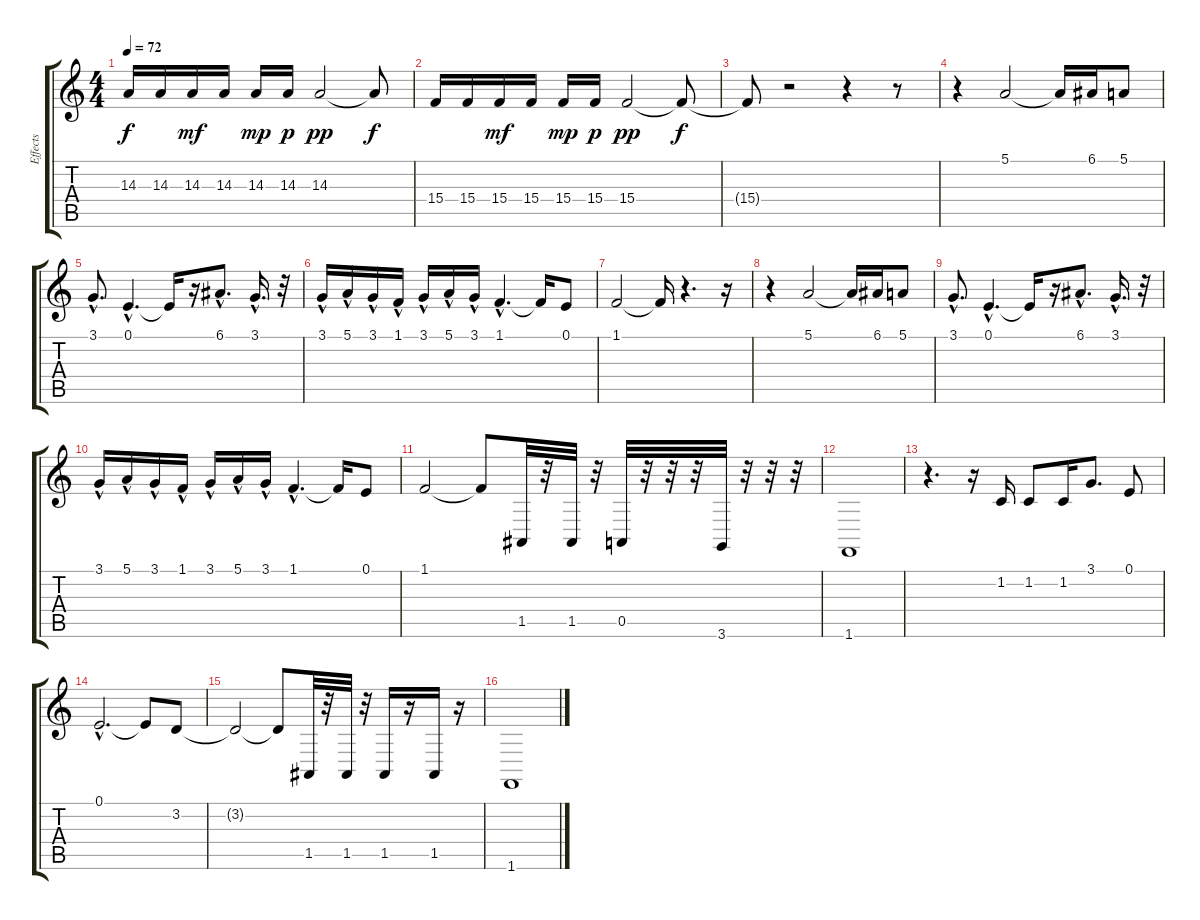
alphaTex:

\track ("Effects" "Effects") {instrument fx1rain}
\staff {score tabs}
\tuning (E4 B3 G3 D3 A2 E2) {hide}
\ts (4 4)
\tempo 72
\clef g2
\ks c
14.3.16{dy f} 14.3.16 14.3.16{dy mf} 14.3.16 14.3.16{dy mp} 14.3.16{dy p} 14.3.2{dy pp} 14.3{t}.8{dy f} |
15.4.16 15.4.16 15.4.16{dy mf} 15.4.16 15.4.16{dy mp} 15.4.16{dy p} 15.4.2{dy pp} 15.4{t}.8{dy f} |
15.4{t}.8 r.2 r.4 r.8 |
r.4{instrument stringensemble1} 5.1.2 5.1{t}.16 6.1.16 5.1.8 |
3.1{hac}.8{d} 0.1{hac}.4{d} 0.1{t}.16 r.16 6.1{hac}.8{d} 3.1{hac}.16{d} r.32 |
3.1{hac}.16 5.1{hac}.16 3.1{hac}.16 1.1{hac}.16 3.1{hac}.16 5.1{hac}.16 3.1{hac}.16 1.1{hac}.4{d} 1.1{t}.16 0.1.8 |
1.1.2 1.1{t}.16 r.4{d} r.16 |
r.4 5.1.2 5.1{t}.16 6.1.16 5.1.8 |
3.1{hac}.8{d} 0.1{hac}.4{d} 0.1{t}.16 r.16 6.1{hac}.8{d} 3.1{hac}.16{d} r.32 |
3.1{hac}.16 5.1{hac}.16 3.1{hac}.16 1.1{hac}.16 3.1{hac}.16 5.1{hac}.16 3.1{hac}.16 1.1{hac}.4{d} 1.1{t}.16 0.1.8 |
1.1.2 1.1{t}.8 1.5.32{instrument distortionguitar} r.32 1.5.32 r.32 0.5.32 r.32 r.32 r.32 3.6.32 r.32 r.32 r.32 |
1.6.1 |
r.4{d} r.16 1.2.16 1.2.8 1.2.16 3.1.8{d} 0.1.8 |
0.1{hac}.2{d} 0.1{t}.8 3.2.8 |
3.2{t}.2 3.2{t}.8 1.5.32 r.32 1.5.32 r.32 1.5.16 r.16 1.5.16 r.16 |
1.6.1
